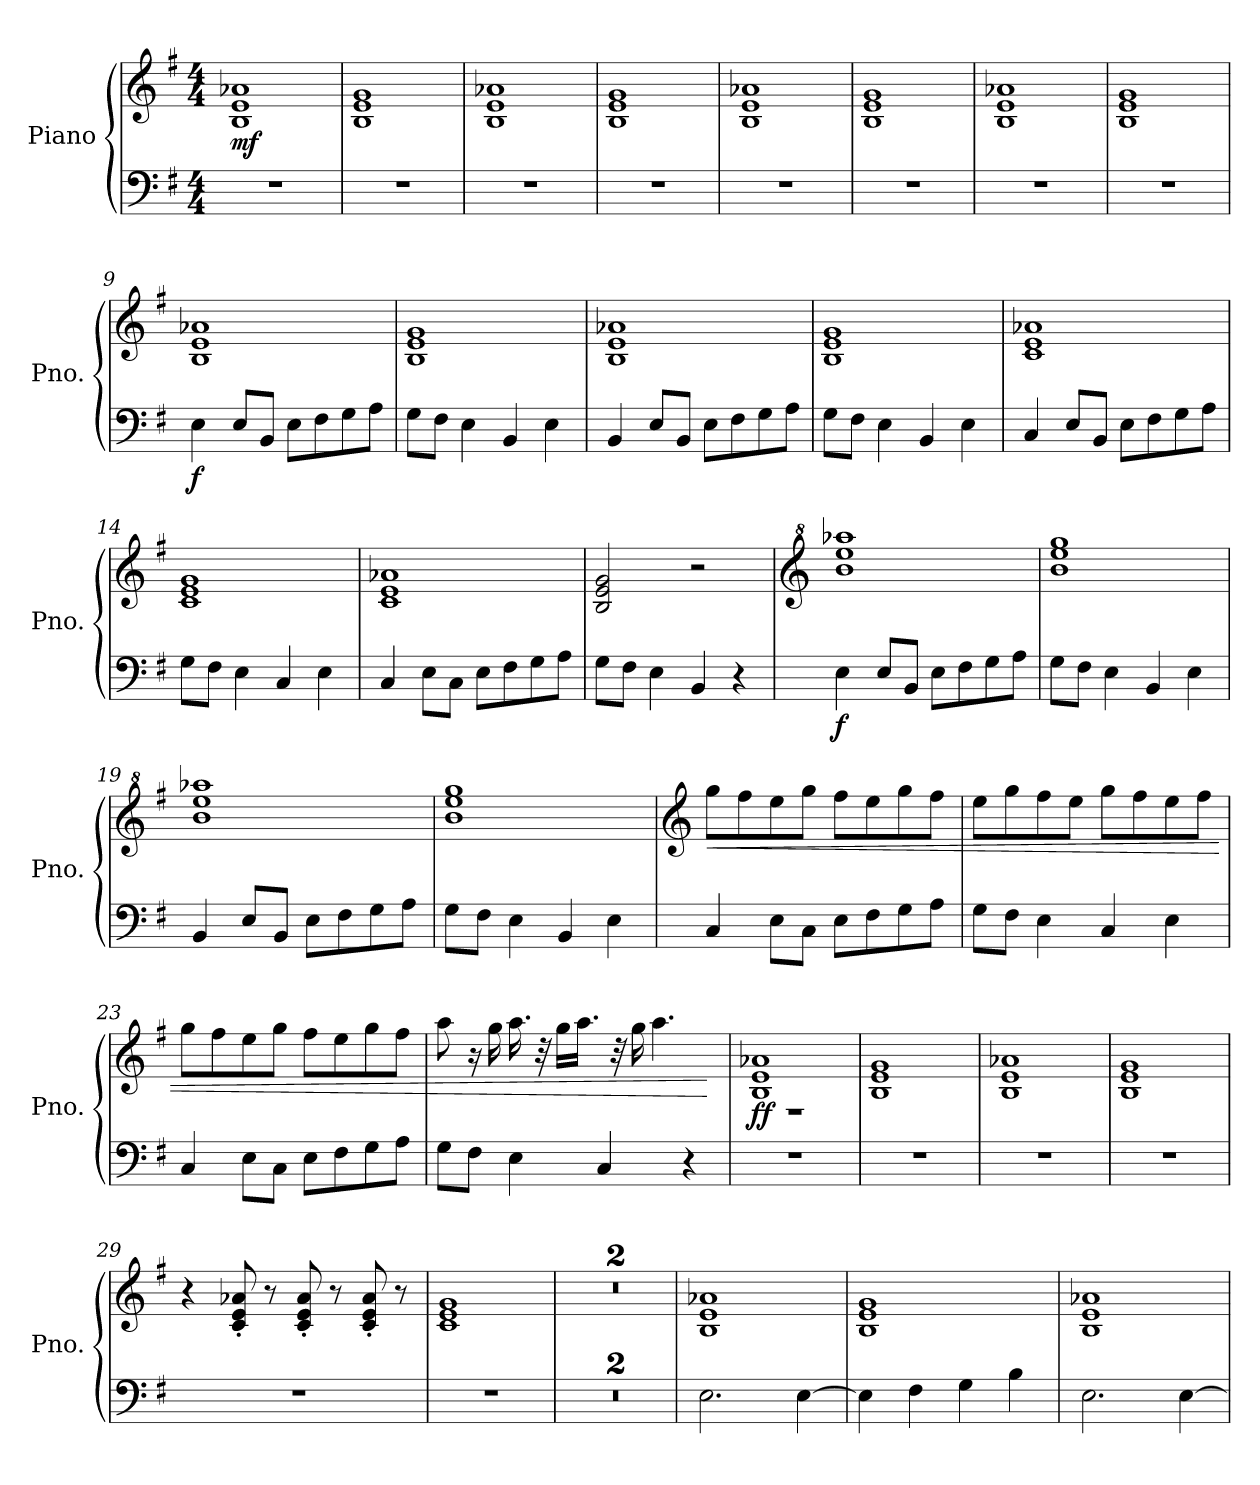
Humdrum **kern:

**kern	**kern	**dynam
*part1	*part1	*part1
*staff2	*staff1	*staff1/2
*I"Piano	*	*
*I'Pno.	*	*
*clefF4	*clefG2	*
*k[f#]	*k[f#]	*
*M4/4	*M4/4	*
*MM150	*MM150	*
=1	=1	=1
!	!	!LO:DY:b
1r	1B 1e 1a-X	mf
=2	=2	=2
1r	1B 1e 1g	.
=3	=3	=3
1r	1B 1e 1a-X	.
=4	=4	=4
1r	1B 1e 1g	.
=5	=5	=5
1r	1B 1e 1a-X	.
=6	=6	=6
1r	1B 1e 1g	.
=7	=7	=7
1r	1B 1e 1a-X	.
=8	=8	=8
1r	1B 1e 1g	.
=9	=9	=9
!	!	!LO:DY:b=2
4E\	1B 1e 1a-X	f
8E/L	.	.
8BB/J	.	.
8E\L	.	.
8F#\	.	.
8G\	.	.
8A\J	.	.
=10	=10	=10
8G\L	1B 1e 1g	.
8F#\J	.	.
4E\	.	.
4BB/	.	.
4E\	.	.
=11	=11	=11
4BB/	1B 1e 1a-X	.
8E/L	.	.
8BB/J	.	.
8E\L	.	.
8F#\	.	.
8G\	.	.
8A\J	.	.
!!LO:LB:g=z
=12	=12	=12
8G\L	1B 1e 1g	.
8F#\J	.	.
4E\	.	.
4BB/	.	.
4E\	.	.
=13	=13	=13
4C/	1c 1e 1a-X	.
8E/L	.	.
8BB/J	.	.
8E\L	.	.
8F#\	.	.
8G\	.	.
8A\J	.	.
=14	=14	=14
8G\L	1c 1e 1g	.
8F#\J	.	.
4E\	.	.
4C/	.	.
4E\	.	.
=15	=15	=15
4C/	1c 1e 1a-X	.
8E\L	.	.
8C\J	.	.
8E\L	.	.
8F#\	.	.
8G\	.	.
8A\J	.	.
=16	=16	=16
8G\L	2B/ 2e/ 2g/	.
8F#\J	.	.
4E\	.	.
4BB/	2r	.
4r	.	.
=17	=17	=17
*	*clefG^2	*
!	!	!LO:DY:b=2
4E\	1bb 1eee 1aaa-X	f
8E/L	.	.
8BB/J	.	.
8E\L	.	.
8F#\	.	.
8G\	.	.
8A\J	.	.
!!LO:LB:g=z
=18	=18	=18
8G\L	1bb 1eee 1ggg	.
8F#\J	.	.
4E\	.	.
4BB/	.	.
4E\	.	.
=19	=19	=19
4BB/	1bb 1eee 1aaa-X	.
8E/L	.	.
8BB/J	.	.
8E\L	.	.
8F#\	.	.
8G\	.	.
8A\J	.	.
=20	=20	=20
8G\L	1bb 1eee 1ggg	.
8F#\J	.	.
4E\	.	.
4BB/	.	.
4E\	.	.
=21	=21	=21
*	*clefG2	*
!	!	!LO:HP:b
4C/	8gg\L	<
.	8ff#\	.
8E\L	8ee\	.
8C\J	8gg\J	.
8E\L	8ff#\L	.
8F#\	8ee\	.
8G\	8gg\	.
8A\J	8ff#\J	.
=22	=22	=22
8G\L	8ee\L	.
8F#\J	8gg\	.
4E\	8ff#\	.
.	8ee\J	.
4C/	8gg\L	.
.	8ff#\	.
4E\	8ee\	.
.	8ff#\J	.
!!LO:LB:g=z
=23	=23	=23
4C/	8gg\L	.
.	8ff#\	.
8E\L	8ee\	.
8C\J	8gg\J	.
8E\L	8ff#\L	.
8F#\	8ee\	.
8G\	8gg\	.
8A\J	8ff#\J	.
=24	=24	=24
8G\L	8aa\	.
8F#\J	16r	.
.	16gg\	.
4E\	16.aa\	.
.	32r	.
.	16gg\LL	.
.	16.aa\JJ	.
4C/	.	.
.	32r	.
.	16gg\	.
.	4.aa\	.
4r	.	.
.	.	[
=25	=25	=25
*	*^	*
!	!	!	!LO:DY:b
1r	1B 1e 1a-X	1r	ff
*	*v	*v	*
=26	=26	=26
1r	1B 1e 1g	.
=27	=27	=27
1r	1B 1e 1a-X	.
=28	=28	=28
1r	1B 1e 1g	.
=29	=29	=29
1r	4r	.
.	8c/' 8e/' 8a-X/'	.
.	8r	.
.	8c/' 8e/' 8a-/'	.
.	8r	.
.	8c/' 8e/' 8a-/'	.
.	8r	.
=30	=30	=30
1r	1c 1e 1g	.
!!LO:LB:g=z
=31	=31	=31
1r	1r	.
=32	=32	=32
1r	1r	.
=33	=33	=33
2.E\	1B 1e 1a-X	.
[4E\	.	.
=34	=34	=34
4E\]	1B 1e 1g	.
4F#\	.	.
4G\	.	.
4B\	.	.
=35	=35	=35
2.E\	1B 1e 1a-X	.
[4E\	.	.
=	=	=
*-	*-	*-
